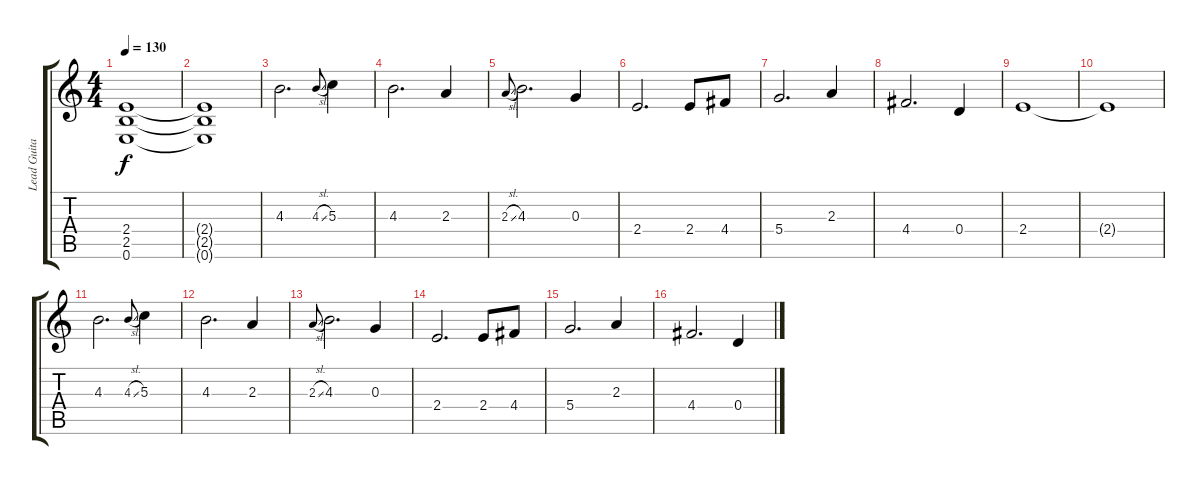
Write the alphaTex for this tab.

\track ("Lead Guitar" "Lead Guita") {instrument distortionguitar}
\staff {score tabs}
\tuning (E4 B3 G3 D3 A2 E2) {hide}
\ts (4 4)
\tempo 130
\clef g2
\ks c
(2.4{t} 2.5{t} 0.6{t}).1{dy f} |
(2.4{t} 2.5{t} 0.6{t}).1 |
4.3.2{d volume 13 balance 3} 4.3{sl}.8{gr onbeat} 5.3.4 |
4.3.2{d} 2.3.4 |
2.3{sl}.8{gr onbeat} 4.3.2{d} 0.3.4 |
2.4.2{d} 2.4.8 4.4.8 |
5.4.2{d} 2.3.4 |
4.4.2{d} 0.4.4 |
2.4.1 |
2.4{t}.1 |
4.3.2{d} 4.3{sl}.8{gr onbeat} 5.3.4 |
4.3.2{d} 2.3.4 |
2.3{sl}.8{gr onbeat} 4.3.2{d} 0.3.4 |
2.4.2{d} 2.4.8 4.4.8 |
5.4.2{d} 2.3.4 |
4.4.2{d} 0.4.4
